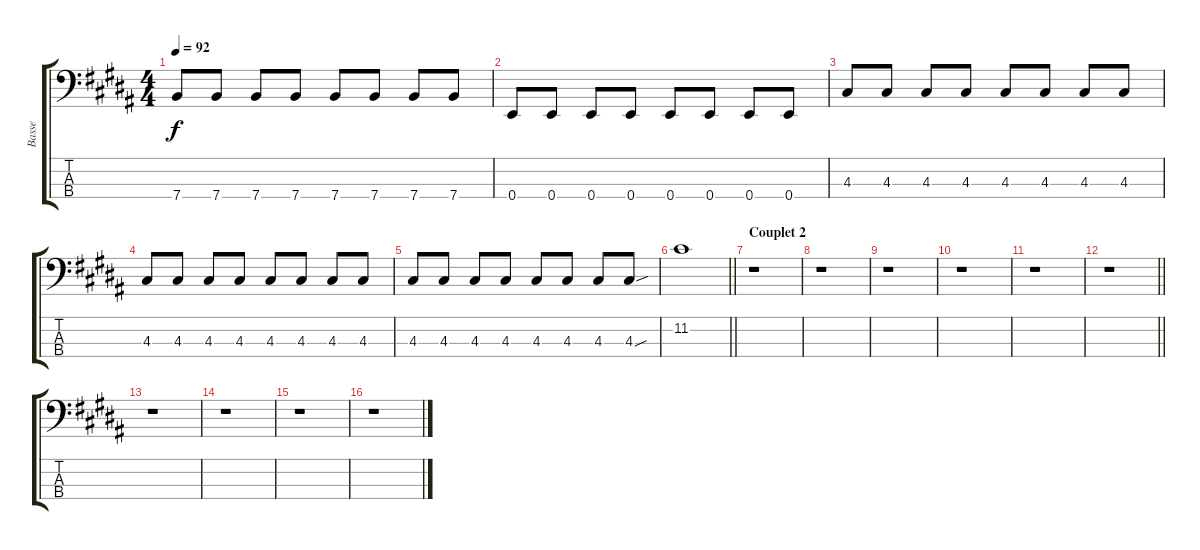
\track ("Basse" "Basse") {instrument electricbassfinger}
\staff {score tabs}
\tuning (G2 D2 A1 E1) {hide}
\ts (4 4)
\tempo 92
\clef f4
\ks g#minor
7.4.8{dy f} 7.4.8 7.4.8 7.4.8 7.4.8 7.4.8 7.4.8 7.4.8 |
0.4.8 0.4.8 0.4.8 0.4.8 0.4.8 0.4.8 0.4.8 0.4.8 |
4.3.8 4.3.8 4.3.8 4.3.8 4.3.8 4.3.8 4.3.8 4.3.8 |
4.3.8 4.3.8 4.3.8 4.3.8 4.3.8 4.3.8 4.3.8 4.3.8 |
4.3.8 4.3.8 4.3.8 4.3.8 4.3.8 4.3.8 4.3.8 4.3{sou}.8 |
\barLineRight lightlight
11.2.1 |
\section ("" "Couplet 2")
r.1 |
r.1 |
r.1 |
r.1 |
r.1 |
\barLineRight lightlight
r.1 |
r.1 |
r.1 |
r.1 |
r.1
